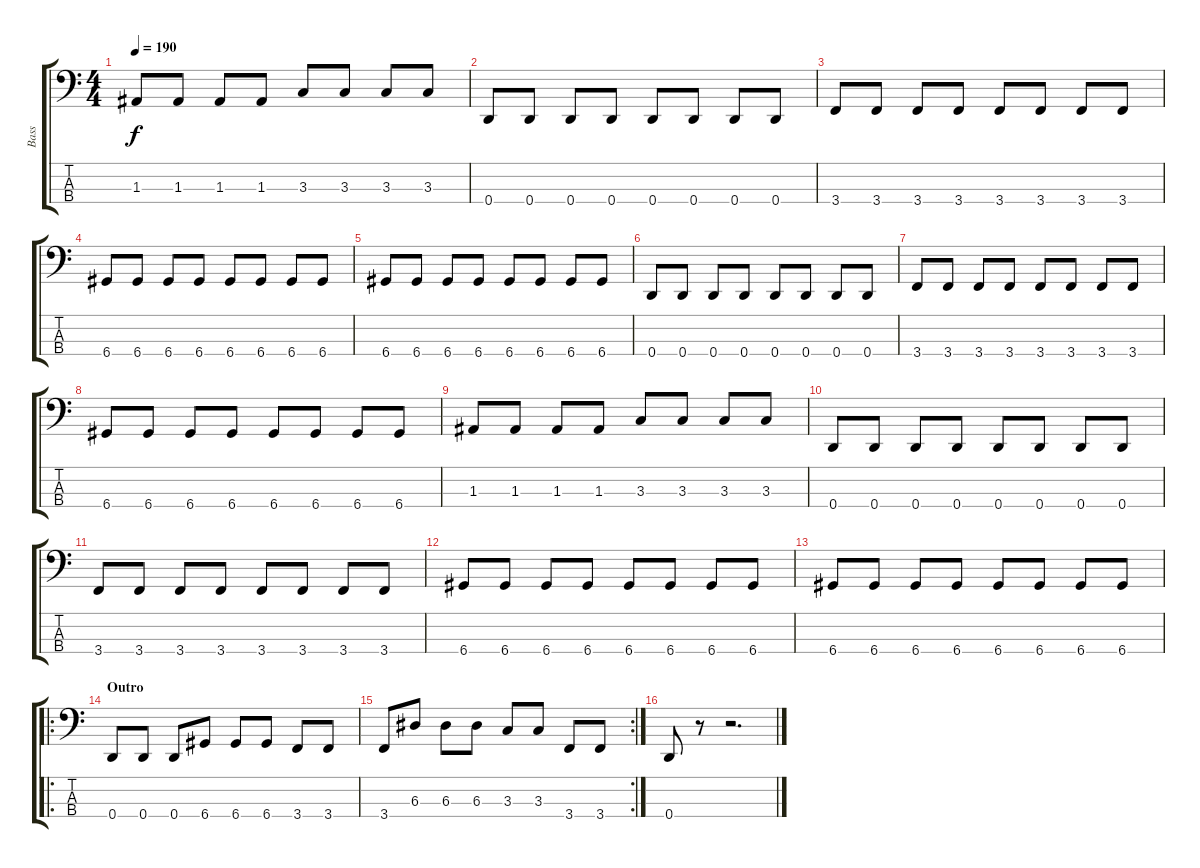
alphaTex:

\track ("Bass" "Bass") {instrument overdrivenguitar}
\staff {score tabs}
\tuning (G2 D2 A1 D1) {hide}
\ts (4 4)
\tempo 190
\clef f4
\ks c
1.3.8{dy f} 1.3.8 1.3.8 1.3.8 3.3.8 3.3.8 3.3.8 3.3.8 |
0.4.8 0.4.8 0.4.8 0.4.8 0.4.8 0.4.8 0.4.8 0.4.8 |
3.4.8 3.4.8 3.4.8 3.4.8 3.4.8 3.4.8 3.4.8 3.4.8 |
6.4.8 6.4.8 6.4.8 6.4.8 6.4.8 6.4.8 6.4.8 6.4.8 |
6.4.8 6.4.8 6.4.8 6.4.8 6.4.8 6.4.8 6.4.8 6.4.8 |
0.4.8 0.4.8 0.4.8 0.4.8 0.4.8 0.4.8 0.4.8 0.4.8 |
3.4.8 3.4.8 3.4.8 3.4.8 3.4.8 3.4.8 3.4.8 3.4.8 |
6.4.8 6.4.8 6.4.8 6.4.8 6.4.8 6.4.8 6.4.8 6.4.8 |
1.3.8 1.3.8 1.3.8 1.3.8 3.3.8 3.3.8 3.3.8 3.3.8 |
0.4.8 0.4.8 0.4.8 0.4.8 0.4.8 0.4.8 0.4.8 0.4.8 |
3.4.8 3.4.8 3.4.8 3.4.8 3.4.8 3.4.8 3.4.8 3.4.8 |
6.4.8 6.4.8 6.4.8 6.4.8 6.4.8 6.4.8 6.4.8 6.4.8 |
6.4.8 6.4.8 6.4.8 6.4.8 6.4.8 6.4.8 6.4.8 6.4.8 |
\ro
\section ("" "Outro")
0.4.8 0.4.8 0.4.8 6.4.8 6.4.8 6.4.8 3.4.8 3.4.8 |
\rc 2
3.4.8 6.3.8 6.3.8 6.3.8 3.3.8 3.3.8 3.4.8 3.4.8 |
0.4.8 r.8 r.2{d}
